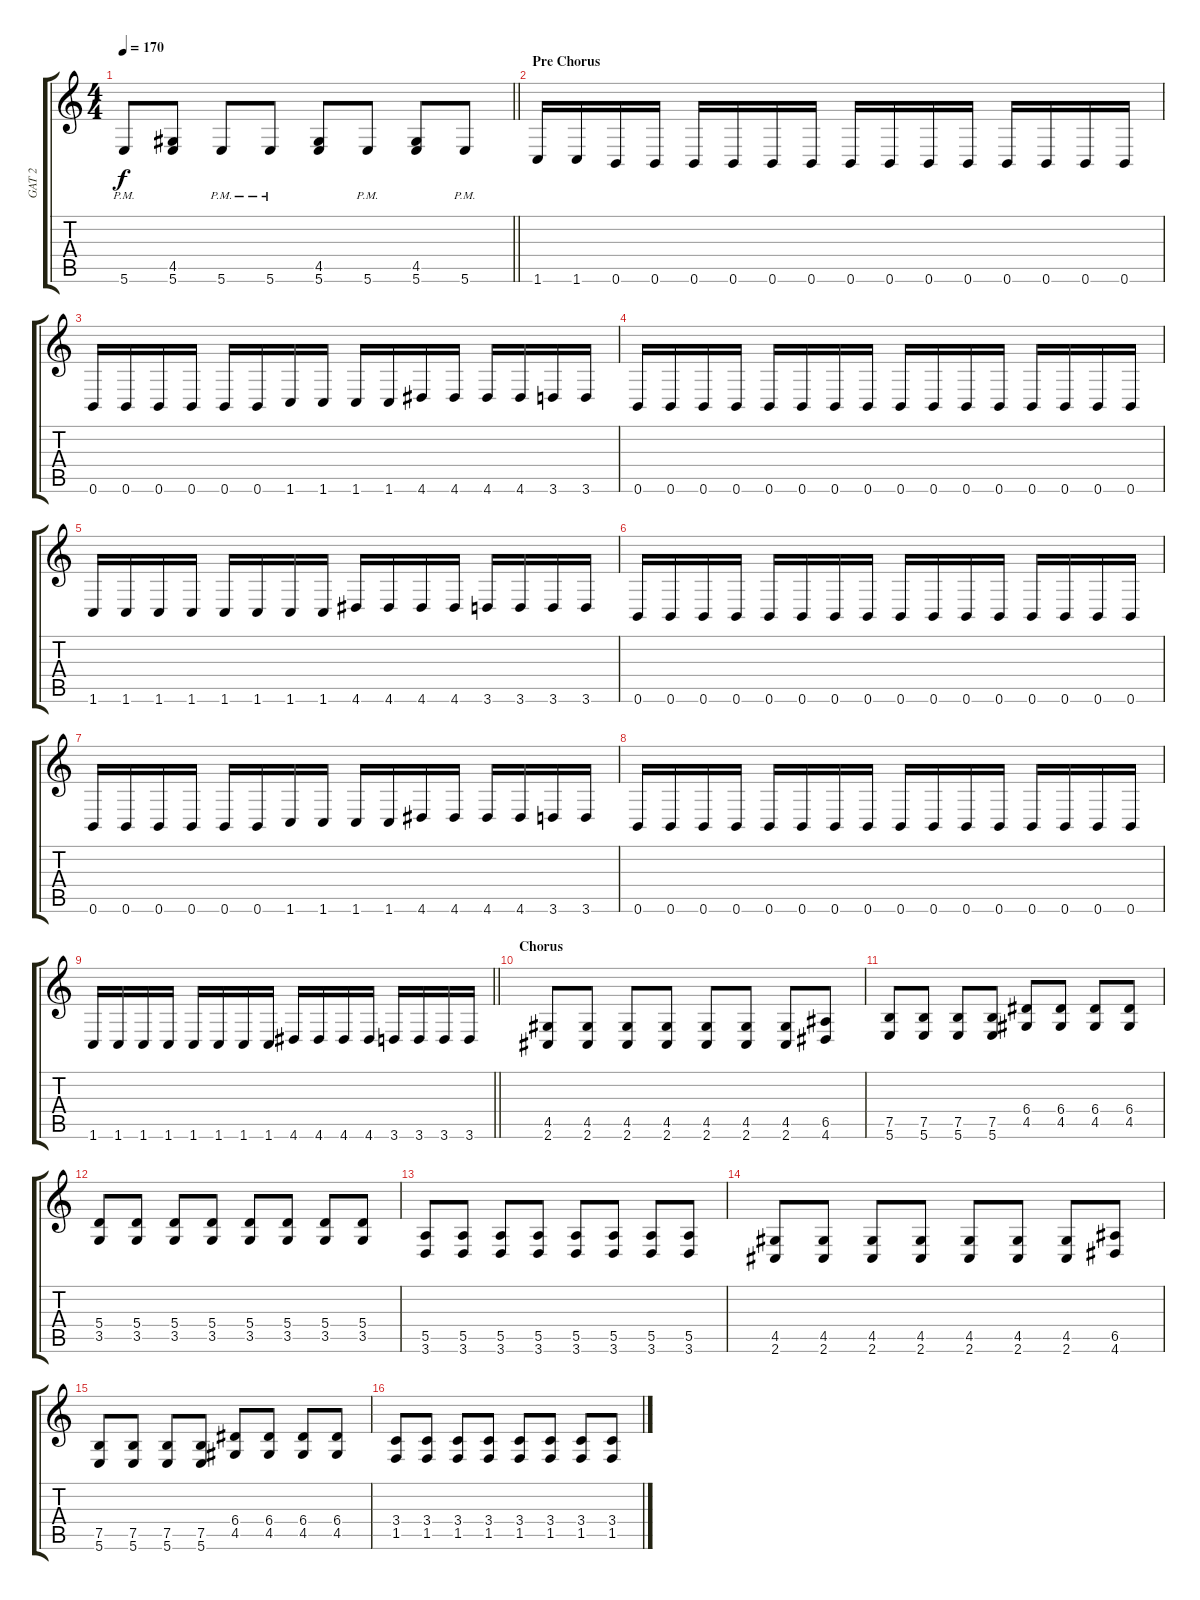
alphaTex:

\track ("GAT 2" "GAT 2") {instrument distortionguitar}
\staff {score tabs}
\tuning (B3 Gb3 D3 A2 E2 B1) {hide}
\ts (4 4)
\tempo 170
\clef g2
\barLineRight lightlight
\ks c
5.6{pm}.8{dy f} (4.5 5.6).8 5.6{pm}.8 5.6{pm}.8 (4.5 5.6).8 5.6{pm}.8 (4.5 5.6).8 5.6{pm}.8 |
\section ("" "Pre Chorus")
1.6.16 1.6.16 0.6.16 0.6.16 0.6.16 0.6.16 0.6.16 0.6.16 0.6.16 0.6.16 0.6.16 0.6.16 0.6.16 0.6.16 0.6.16 0.6.16 |
0.6.16 0.6.16 0.6.16 0.6.16 0.6.16 0.6.16 1.6.16 1.6.16 1.6.16 1.6.16 4.6.16 4.6.16 4.6.16 4.6.16 3.6.16 3.6.16 |
0.6.16 0.6.16 0.6.16 0.6.16 0.6.16 0.6.16 0.6.16 0.6.16 0.6.16 0.6.16 0.6.16 0.6.16 0.6.16 0.6.16 0.6.16 0.6.16 |
1.6.16 1.6.16 1.6.16 1.6.16 1.6.16 1.6.16 1.6.16 1.6.16 4.6.16 4.6.16 4.6.16 4.6.16 3.6.16 3.6.16 3.6.16 3.6.16 |
0.6.16 0.6.16 0.6.16 0.6.16 0.6.16 0.6.16 0.6.16 0.6.16 0.6.16 0.6.16 0.6.16 0.6.16 0.6.16 0.6.16 0.6.16 0.6.16 |
0.6.16 0.6.16 0.6.16 0.6.16 0.6.16 0.6.16 1.6.16 1.6.16 1.6.16 1.6.16 4.6.16 4.6.16 4.6.16 4.6.16 3.6.16 3.6.16 |
0.6.16 0.6.16 0.6.16 0.6.16 0.6.16 0.6.16 0.6.16 0.6.16 0.6.16 0.6.16 0.6.16 0.6.16 0.6.16 0.6.16 0.6.16 0.6.16 |
\barLineRight lightlight
1.6.16 1.6.16 1.6.16 1.6.16 1.6.16 1.6.16 1.6.16 1.6.16 4.6.16 4.6.16 4.6.16 4.6.16 3.6.16 3.6.16 3.6.16 3.6.16 |
\section ("" "Chorus")
(4.5 2.6).8 (4.5 2.6).8 (4.5 2.6).8 (4.5 2.6).8 (4.5 2.6).8 (4.5 2.6).8 (4.5 2.6).8 (6.5 4.6).8 |
(7.5 5.6).8 (7.5 5.6).8 (7.5 5.6).8 (7.5 5.6).8 (6.4 4.5).8 (6.4 4.5).8 (6.4 4.5).8 (6.4 4.5).8 |
(5.4 3.5).8 (5.4 3.5).8 (5.4 3.5).8 (5.4 3.5).8 (5.4 3.5).8 (5.4 3.5).8 (5.4 3.5).8 (5.4 3.5).8 |
(5.5 3.6).8 (5.5 3.6).8 (5.5 3.6).8 (5.5 3.6).8 (5.5 3.6).8 (5.5 3.6).8 (5.5 3.6).8 (5.5 3.6).8 |
(4.5 2.6).8 (4.5 2.6).8 (4.5 2.6).8 (4.5 2.6).8 (4.5 2.6).8 (4.5 2.6).8 (4.5 2.6).8 (6.5 4.6).8 |
(7.5 5.6).8 (7.5 5.6).8 (7.5 5.6).8 (7.5 5.6).8 (6.4 4.5).8 (6.4 4.5).8 (6.4 4.5).8 (6.4 4.5).8 |
(3.4 1.5).8 (3.4 1.5).8 (3.4 1.5).8 (3.4 1.5).8 (3.4 1.5).8 (3.4 1.5).8 (3.4 1.5).8 (3.4 1.5).8
